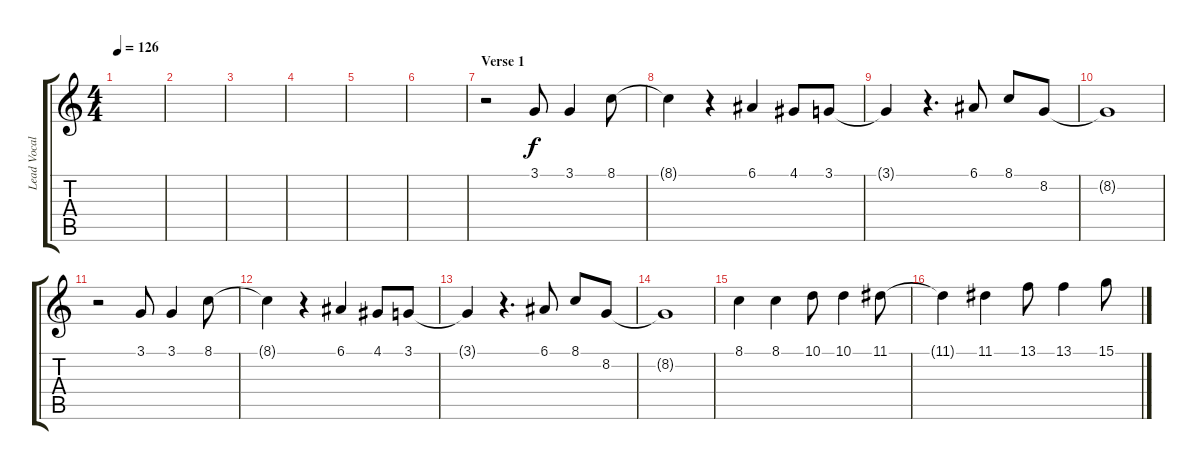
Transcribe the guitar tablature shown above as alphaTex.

\track ("Lead Vocals" "Lead Vocal") {instrument trombone}
\staff {score tabs}
\tuning (E4 B3 G3 D3 A2 E2) {hide}
\ts (4 4)
\tempo 126
\clef g2
\ks c
|
|
|
|
|
|
\section ("" "Verse 1")
r.2 3.1.8 3.1.4 8.1.8 |
8.1{t}.4 r.4 6.1.4 4.1.8 3.1.8 |
3.1{t}.4 r.4{d} 6.1.8 8.1.8 8.2.8 |
8.2{t}.1 |
r.2 3.1.8 3.1.4 8.1.8 |
8.1{t}.4 r.4 6.1.4 4.1.8 3.1.8 |
3.1{t}.4 r.4{d} 6.1.8 8.1.8 8.2.8 |
8.2{t}.1 |
8.1.4 8.1.4 10.1.8 10.1.4 11.1.8 |
11.1{t}.4 11.1.4 13.1.8 13.1.4 15.1.8
